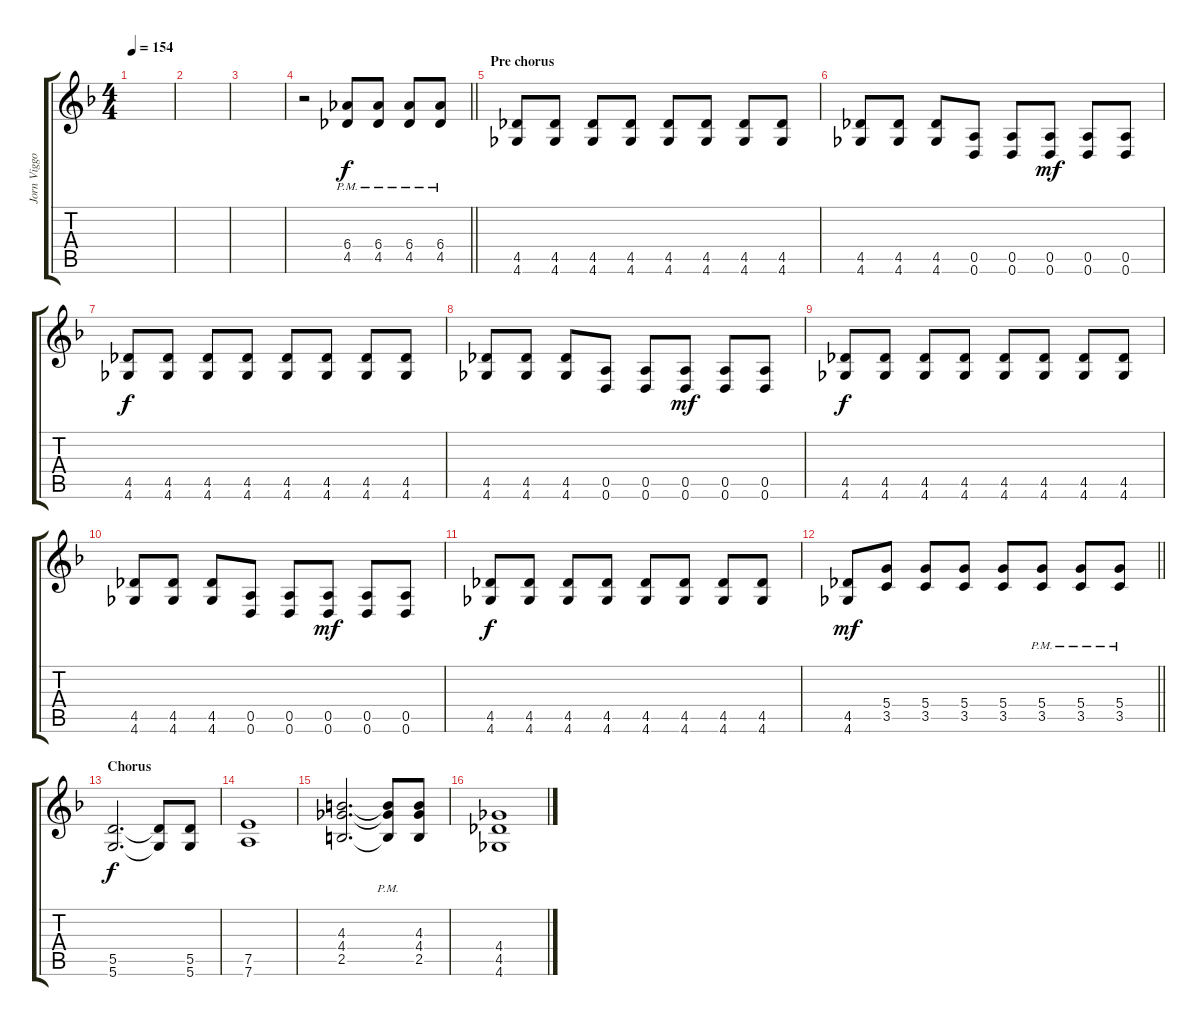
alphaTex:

\track ("Jorn Viggo Lofstad" "Jorn Viggo") {instrument distortionguitar}
\staff {score tabs}
\tuning (E4 B3 G3 D3 A2 D2) {hide}
\ts (4 4)
\tempo 154
\clef g2
\ks f
|
|
|
\barLineRight lightlight
r.2 (6.4{pm} 4.5{pm}).8{dy f} (6.4{pm} 4.5{pm}).8 (6.4{pm} 4.5{pm}).8 (6.4{pm} 4.5{pm}).8 |
\section ("" "Pre chorus")
(4.5 4.6).8 (4.5 4.6).8 (4.5 4.6).8 (4.5 4.6).8 (4.5 4.6).8 (4.5 4.6).8 (4.5 4.6).8 (4.5 4.6).8 |
(4.5 4.6).8 (4.5 4.6).8 (4.5 4.6).8 (0.5 0.6).8 (0.5 0.6).8 (0.5 0.6).8{dy mf} (0.5 0.6).8 (0.5 0.6).8 |
(4.5 4.6).8{dy f} (4.5 4.6).8 (4.5 4.6).8 (4.5 4.6).8 (4.5 4.6).8 (4.5 4.6).8 (4.5 4.6).8 (4.5 4.6).8 |
(4.5 4.6).8 (4.5 4.6).8 (4.5 4.6).8 (0.5 0.6).8 (0.5 0.6).8 (0.5 0.6).8{dy mf} (0.5 0.6).8 (0.5 0.6).8 |
(4.5 4.6).8{dy f} (4.5 4.6).8 (4.5 4.6).8 (4.5 4.6).8 (4.5 4.6).8 (4.5 4.6).8 (4.5 4.6).8 (4.5 4.6).8 |
(4.5 4.6).8 (4.5 4.6).8 (4.5 4.6).8 (0.5 0.6).8 (0.5 0.6).8 (0.5 0.6).8{dy mf} (0.5 0.6).8 (0.5 0.6).8 |
(4.5 4.6).8{dy f} (4.5 4.6).8 (4.5 4.6).8 (4.5 4.6).8 (4.5 4.6).8 (4.5 4.6).8 (4.5 4.6).8 (4.5 4.6).8 |
\barLineRight lightlight
(4.5 4.6).8{dy mf} (5.4 3.5).8 (5.4 3.5).8 (5.4 3.5).8 (5.4 3.5).8 (5.4{pm} 3.5{pm}).8 (5.4{pm} 3.5{pm}).8 (5.4{pm} 3.5{pm}).8 |
\section ("" "Chorus")
(5.5 5.6).2{d dy f} (5.5{t} 5.6{t}).8 (5.5 5.6).8 |
(7.5 7.6).1 |
(4.3 4.4 2.5).2{d} (4.3{t} 4.4{pm t} 2.5{pm t}).8 (4.3 4.4 2.5).8 |
(4.4 4.5 4.6).1
